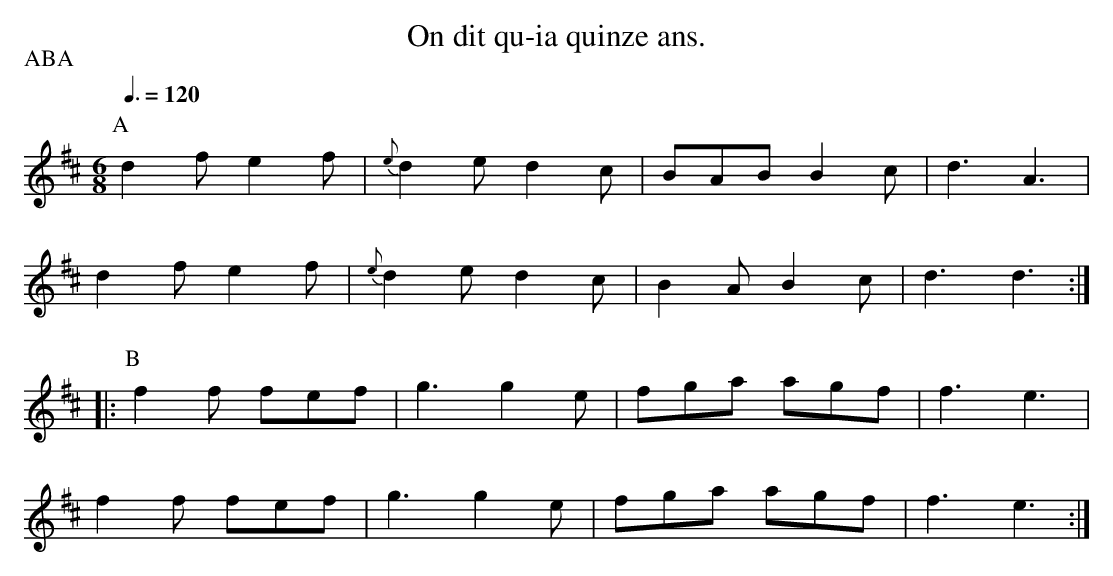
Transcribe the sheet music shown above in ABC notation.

X:1
T:On dit qu-ia quinze ans.
M:6/8
L:1/8
Q:3/8=120
P:ABA % Aird writes a da capo
K:D
P:A
d2f e2f|{e}d2e d2c|BAB B2c|d3 A3 |
d2f e2f| {e}d2 e d2c|B2A B2c|d3 d3::
P:B
f2f fef|   g3    g2e|fga agf|f3 e3 |
f2f fef|   g3    g2e|fga agf|f3 e3:|
